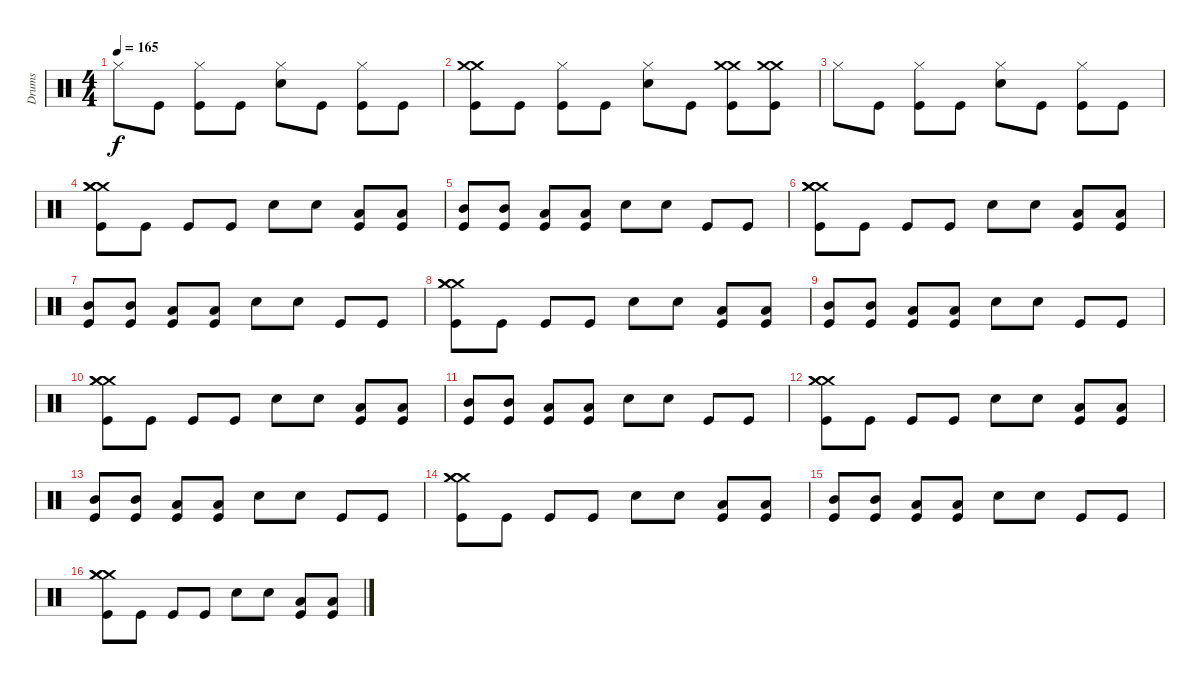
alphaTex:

\track ("Drums" "Drums") {instrument percussion}
\staff {score}
\articulation defaults
\ts (4 4)
\tempo 165
\clef neutral
\ks c "Hi-Hat (closed)".8{dy f} "Kick (hit)".8
("Hi-Hat (closed)" "Kick (hit)").8 "Kick (hit)".8 ("Hi-Hat (closed)" "Snare (hit) 2").8 "Kick (hit)".8 ("Hi-Hat (closed)" "Kick (hit)").8 "Kick (hit)".8 |
("Crash medium (hit)" "Crash medium (hit)" "Kick (hit)").8 "Kick (hit)".8 ("Hi-Hat (closed)" "Kick (hit)").8 "Kick (hit)".8 ("Hi-Hat (closed)" "Snare (hit) 2").8 "Kick (hit)".8 ("Crash medium (hit)" "Crash medium (hit)" "Kick (hit)").8 ("Crash medium (hit)" "Crash medium (hit)" "Kick (hit)").8 |
"Hi-Hat (closed)".8 "Kick (hit)".8 ("Hi-Hat (closed)" "Kick (hit)").8 "Kick (hit)".8 ("Hi-Hat (closed)" "Snare (hit) 2").8 "Kick (hit)".8 ("Hi-Hat (closed)" "Kick (hit)").8 "Kick (hit)".8 |
("Crash medium (hit)" "Crash medium (hit)" "Crash medium (hit)" "Kick (hit)").8 "Kick (hit)".8 "Kick (hit)".8 "Kick (hit)".8 "Snare (hit) 2".8 "Snare (hit) 2".8 ("Low Tom (hit)" "Kick (hit)").8 ("Low Tom (hit)" "Kick (hit)").8 |
("Mid Tom (hit)" "Kick (hit)").8 ("Mid Tom (hit)" "Kick (hit)").8 ("Low Tom (hit)" "Kick (hit)").8 ("Low Tom (hit)" "Kick (hit)").8 "Snare (hit) 2".8 "Snare (hit) 2".8 "Kick (hit)".8 "Kick (hit)".8 |
("Crash medium (hit)" "Crash medium (hit)" "Crash medium (hit)" "Kick (hit)").8 "Kick (hit)".8 "Kick (hit)".8 "Kick (hit)".8 "Snare (hit) 2".8 "Snare (hit) 2".8 ("Low Tom (hit)" "Kick (hit)").8 ("Low Tom (hit)" "Kick (hit)").8 |
("Mid Tom (hit)" "Kick (hit)").8 ("Mid Tom (hit)" "Kick (hit)").8 ("Low Tom (hit)" "Kick (hit)").8 ("Low Tom (hit)" "Kick (hit)").8 "Snare (hit) 2".8 "Snare (hit) 2".8 "Kick (hit)".8 "Kick (hit)".8 |
("Crash medium (hit)" "Crash medium (hit)" "Crash medium (hit)" "Kick (hit)").8 "Kick (hit)".8 "Kick (hit)".8 "Kick (hit)".8 "Snare (hit) 2".8 "Snare (hit) 2".8 ("Low Tom (hit)" "Kick (hit)").8 ("Low Tom (hit)" "Kick (hit)").8 |
("Mid Tom (hit)" "Kick (hit)").8 ("Mid Tom (hit)" "Kick (hit)").8 ("Low Tom (hit)" "Kick (hit)").8 ("Low Tom (hit)" "Kick (hit)").8 "Snare (hit) 2".8 "Snare (hit) 2".8 "Kick (hit)".8 "Kick (hit)".8 |
("Crash medium (hit)" "Crash medium (hit)" "Crash medium (hit)" "Kick (hit)").8 "Kick (hit)".8 "Kick (hit)".8 "Kick (hit)".8 "Snare (hit) 2".8 "Snare (hit) 2".8 ("Low Tom (hit)" "Kick (hit)").8 ("Low Tom (hit)" "Kick (hit)").8 |
("Mid Tom (hit)" "Kick (hit)").8 ("Mid Tom (hit)" "Kick (hit)").8 ("Low Tom (hit)" "Kick (hit)").8 ("Low Tom (hit)" "Kick (hit)").8 "Snare (hit) 2".8 "Snare (hit) 2".8 "Kick (hit)".8 "Kick (hit)".8 |
("Crash medium (hit)" "Crash medium (hit)" "Crash medium (hit)" "Kick (hit)").8 "Kick (hit)".8 "Kick (hit)".8 "Kick (hit)".8 "Snare (hit) 2".8 "Snare (hit) 2".8 ("Low Tom (hit)" "Kick (hit)").8 ("Low Tom (hit)" "Kick (hit)").8 |
("Mid Tom (hit)" "Kick (hit)").8 ("Mid Tom (hit)" "Kick (hit)").8 ("Low Tom (hit)" "Kick (hit)").8 ("Low Tom (hit)" "Kick (hit)").8 "Snare (hit) 2".8 "Snare (hit) 2".8 "Kick (hit)".8 "Kick (hit)".8 |
("Crash medium (hit)" "Crash medium (hit)" "Crash medium (hit)" "Kick (hit)").8 "Kick (hit)".8 "Kick (hit)".8 "Kick (hit)".8 "Snare (hit) 2".8 "Snare (hit) 2".8 ("Low Tom (hit)" "Kick (hit)").8 ("Low Tom (hit)" "Kick (hit)").8 |
("Mid Tom (hit)" "Kick (hit)").8 ("Mid Tom (hit)" "Kick (hit)").8 ("Low Tom (hit)" "Kick (hit)").8 ("Low Tom (hit)" "Kick (hit)").8 "Snare (hit) 2".8 "Snare (hit) 2".8 "Kick (hit)".8 "Kick (hit)".8 |
("Crash medium (hit)" "Crash medium (hit)" "Crash medium (hit)" "Kick (hit)").8 "Kick (hit)".8 "Kick (hit)".8 "Kick (hit)".8 "Snare (hit) 2".8 "Snare (hit) 2".8 ("Low Tom (hit)" "Kick (hit)").8 ("Low Tom (hit)" "Kick (hit)").8
